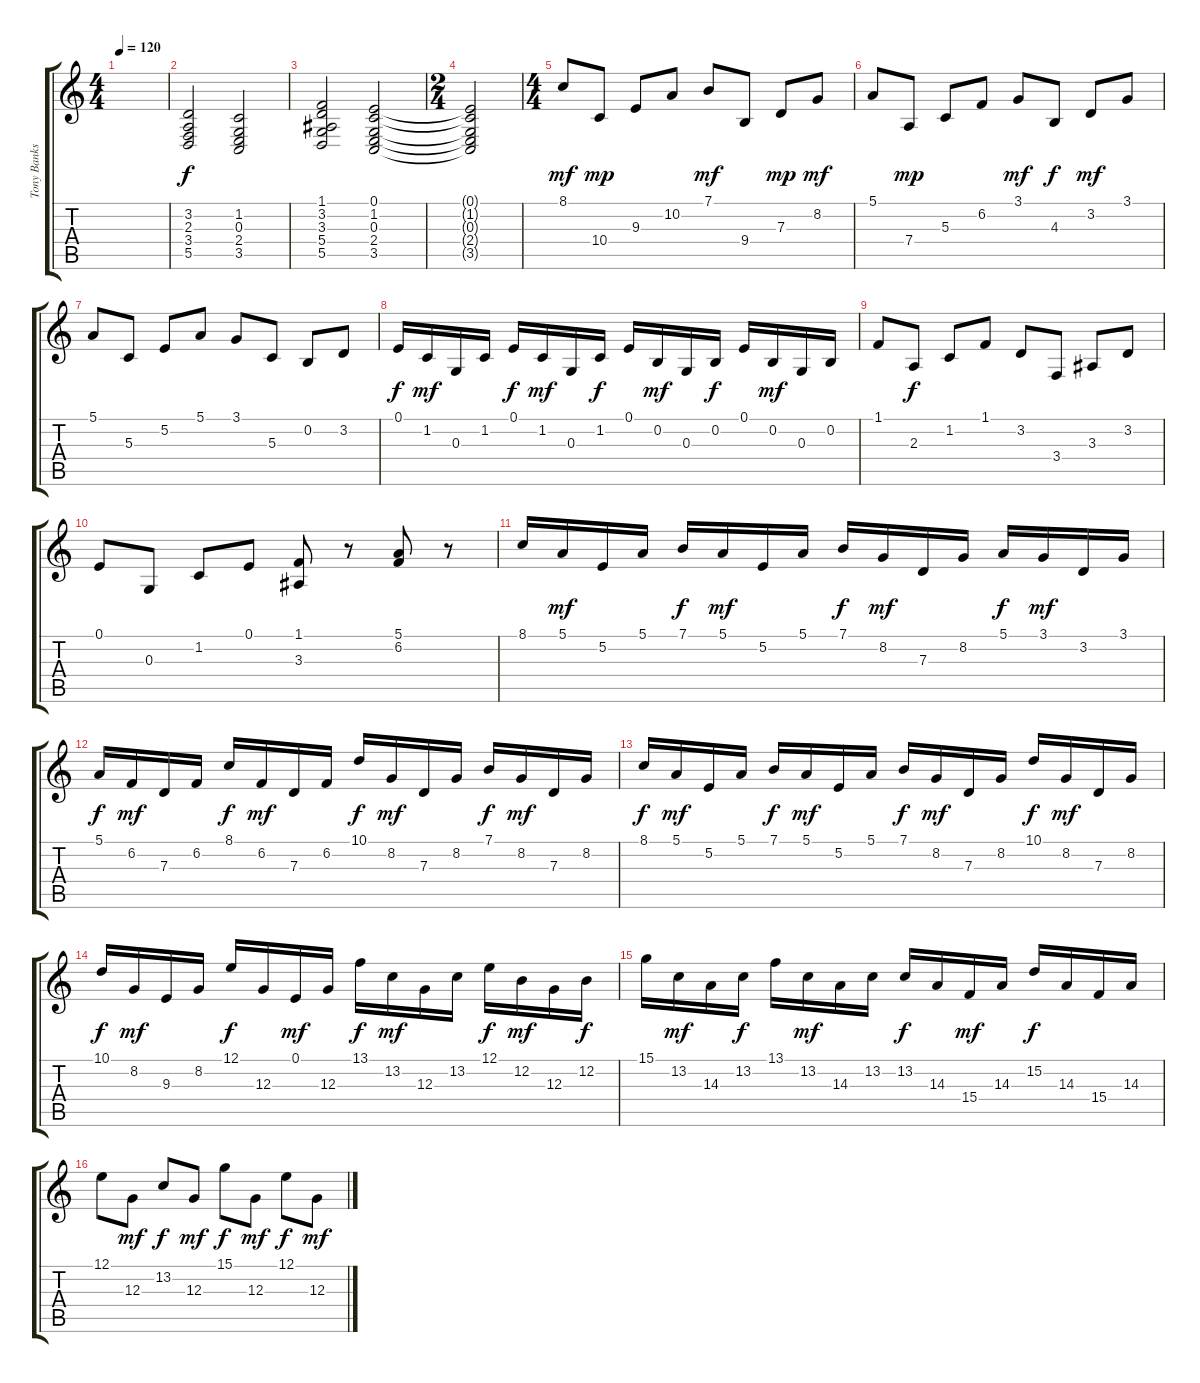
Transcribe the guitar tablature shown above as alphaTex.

\track ("Tony Banks" "Tony Banks") {instrument acousticgrandpiano}
\staff {score tabs}
\tuning (E4 B3 G3 D3 A2 E2) {hide}
\ts (4 4)
\tempo 120
\clef g2
\ks c
|
(3.2 2.3 3.4 5.5).2 (1.2 0.3 2.4 3.5).2 |
(1.1 3.2 3.3 5.4 5.5).2 (0.1 1.2 0.3 2.4 3.5).2 |
\ts (2 4)
(0.1{t} 1.2{t} 0.3{t} 2.4{t} 3.5{t}).2 |
\ts (4 4)
8.1.8{dy mf} 10.4.8{dy mp} 9.3.8 10.2.8 7.1.8{dy mf} 9.4.8 7.3.8{dy mp} 8.2.8{dy mf} |
5.1.8 7.4.8{dy mp} 5.3.8 6.2.8 3.1.8{dy mf} 4.3.8{dy f} 3.2.8{dy mf} 3.1.8 |
5.1.8 5.3.8 5.2.8 5.1.8 3.1.8 5.3.8 0.2.8 3.2.8 |
0.1.16{dy f} 1.2.16{dy mf} 0.3.16 1.2.16 0.1.16{dy f} 1.2.16{dy mf} 0.3.16 1.2.16{dy f} 0.1.16 0.2.16{dy mf} 0.3.16 0.2.16{dy f} 0.1.16 0.2.16{dy mf} 0.3.16 0.2.16 |
1.1.8 2.3.8{dy f} 1.2.8 1.1.8 3.2.8 3.4.8 3.3.8 3.2.8 |
0.1.8 0.3.8 1.2.8 0.1.8 (1.1 3.3).8 r.8 (5.1 6.2).8 r.8 |
8.1.16 5.1.16{dy mf} 5.2.16 5.1.16 7.1.16{dy f} 5.1.16{dy mf} 5.2.16 5.1.16 7.1.16{dy f} 8.2.16{dy mf} 7.3.16 8.2.16 5.1.16{dy f} 3.1.16{dy mf} 3.2.16 3.1.16 |
5.1.16{dy f} 6.2.16{dy mf} 7.3.16 6.2.16 8.1.16{dy f} 6.2.16{dy mf} 7.3.16 6.2.16 10.1.16{dy f} 8.2.16{dy mf} 7.3.16 8.2.16 7.1.16{dy f} 8.2.16{dy mf} 7.3.16 8.2.16 |
8.1.16{dy f} 5.1.16{dy mf} 5.2.16 5.1.16 7.1.16{dy f} 5.1.16{dy mf} 5.2.16 5.1.16 7.1.16{dy f} 8.2.16{dy mf} 7.3.16 8.2.16 10.1.16{dy f} 8.2.16{dy mf} 7.3.16 8.2.16 |
10.1.16{dy f} 8.2.16{dy mf} 9.3.16 8.2.16 12.1.16{dy f} 12.3.16 0.1.16{dy mf} 12.3.16 13.1.16{dy f} 13.2.16{dy mf} 12.3.16 13.2.16 12.1.16{dy f} 12.2.16{dy mf} 12.3.16 12.2.16{dy f} |
15.1.16 13.2.16{dy mf} 14.3.16 13.2.16{dy f} 13.1.16 13.2.16{dy mf} 14.3.16 13.2.16 13.2.16{dy f} 14.3.16 15.4.16{dy mf} 14.3.16 15.2.16{dy f} 14.3.16 15.4.16 14.3.16 |
12.1.8 12.3.8{dy mf} 13.2.8{dy f} 12.3.8{dy mf} 15.1.8{dy f} 12.3.8{dy mf} 12.1.8{dy f} 12.3.8{dy mf}
